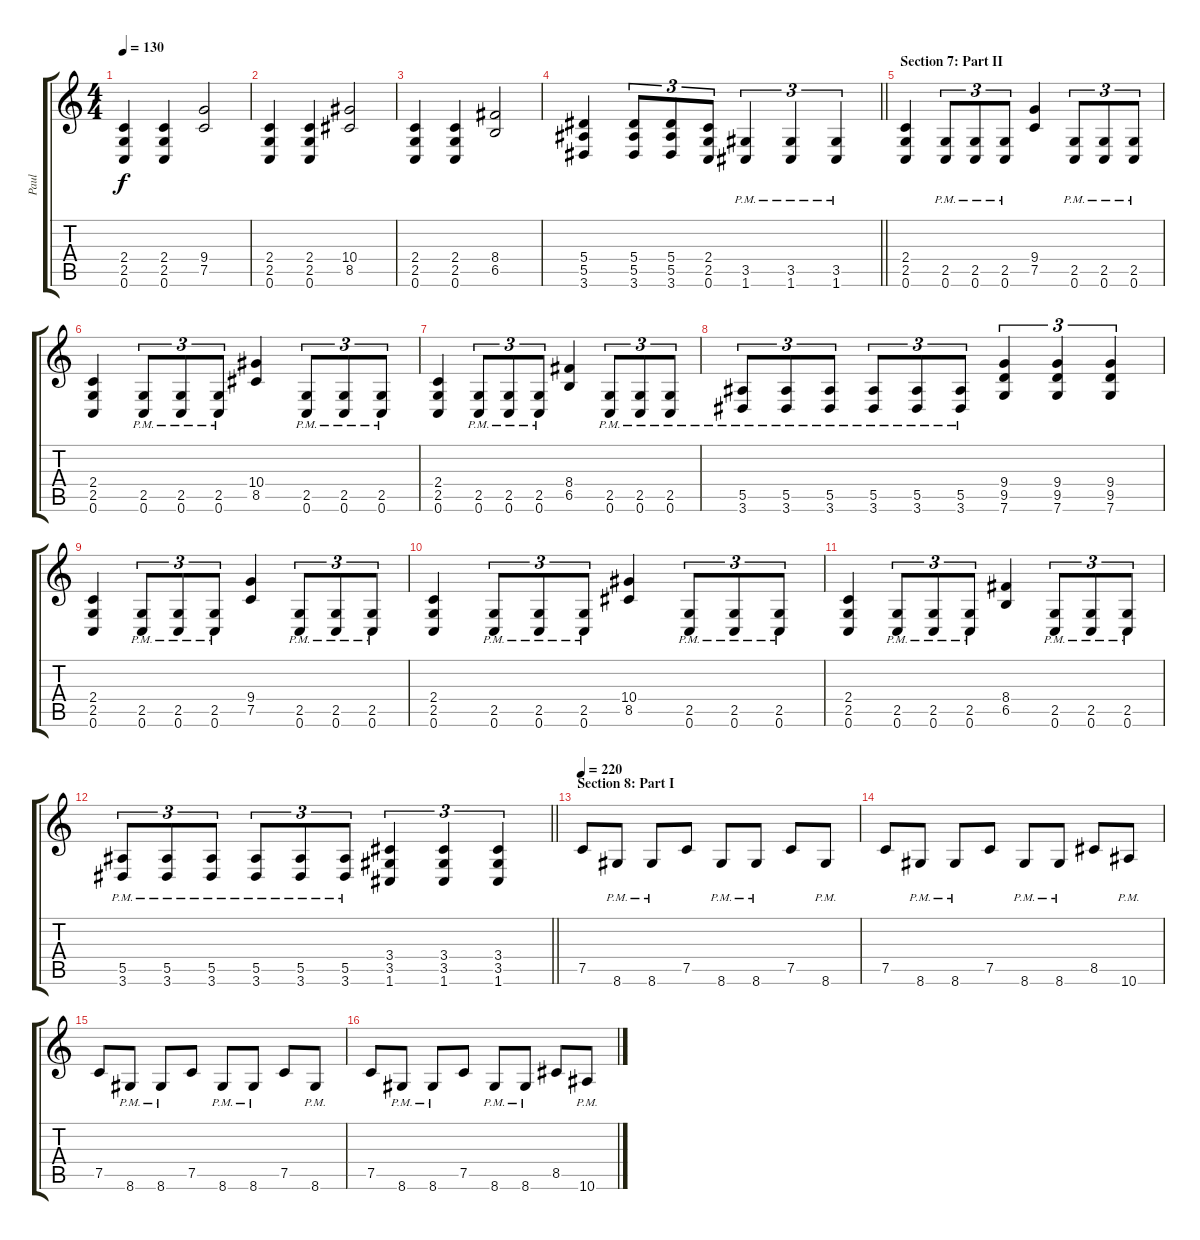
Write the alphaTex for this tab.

\track ("Paul" "Paul") {instrument distortionguitar}
\staff {score tabs}
\tuning (C4 G3 Eb3 Bb2 F2 C2) {hide}
\ts (4 4)
\tempo 130
\clef g2
\ks c
(2.4 2.5 0.6).4{dy f} (2.4 2.5 0.6).4 (9.4 7.5).2 |
(2.4 2.5 0.6).4 (2.4 2.5 0.6).4 (10.4 8.5).2 |
(2.4 2.5 0.6).4 (2.4 2.5 0.6).4 (8.4 6.5).2 |
\barLineRight lightlight
(5.4 5.5 3.6).4 (5.4 5.5 3.6).8{tu (3 2)} (5.4 5.5 3.6).8{tu (3 2)} (2.4 2.5 0.6).8{tu (3 2)} (3.5{pm} 1.6{pm}).4{tu (3 2)} (3.5{pm} 1.6{pm}).4{tu (3 2)} (3.5{pm} 1.6{pm}).4{tu (3 2)} |
\section ("" "Section 7: Part II")
(2.4 2.5 0.6).4 (2.5{pm} 0.6).8{tu (3 2)} (2.5{pm} 0.6{pm}).8{tu (3 2)} (2.5{pm} 0.6{pm}).8{tu (3 2)} (9.4 7.5).4 (2.5{pm} 0.6{pm}).8{tu (3 2)} (2.5{pm} 0.6{pm}).8{tu (3 2)} (2.5{pm} 0.6{pm}).8{tu (3 2)} |
(2.4 2.5 0.6).4 (2.5{pm} 0.6{pm}).8{tu (3 2)} (2.5{pm} 0.6{pm}).8{tu (3 2)} (2.5{pm} 0.6{pm}).8{tu (3 2)} (10.4 8.5).4 (2.5{pm} 0.6{pm}).8{tu (3 2)} (2.5{pm} 0.6{pm}).8{tu (3 2)} (2.5{pm} 0.6{pm}).8{tu (3 2)} |
(2.4 2.5 0.6).4 (2.5{pm} 0.6{pm}).8{tu (3 2)} (2.5{pm} 0.6{pm}).8{tu (3 2)} (2.5{pm} 0.6{pm}).8{tu (3 2)} (8.4 6.5).4 (2.5{pm} 0.6{pm}).8{tu (3 2)} (2.5{pm} 0.6{pm}).8{tu (3 2)} (2.5{pm} 0.6{pm}).8{tu (3 2)} |
(5.5{pm} 3.6{pm}).8{tu (3 2)} (5.5{pm} 3.6{pm}).8{tu (3 2)} (5.5{pm} 3.6{pm}).8{tu (3 2)} (5.5{pm} 3.6{pm}).8{tu (3 2)} (5.5{pm} 3.6{pm}).8{tu (3 2)} (5.5{pm} 3.6{pm}).8{tu (3 2)} (9.4 9.5 7.6).4{tu (3 2)} (9.4 9.5 7.6).4{tu (3 2)} (9.4 9.5 7.6).4{tu (3 2)} |
(2.4 2.5 0.6).4 (2.5{pm} 0.6).8{tu (3 2)} (2.5{pm} 0.6{pm}).8{tu (3 2)} (2.5{pm} 0.6{pm}).8{tu (3 2)} (9.4 7.5).4 (2.5{pm} 0.6{pm}).8{tu (3 2)} (2.5{pm} 0.6{pm}).8{tu (3 2)} (2.5{pm} 0.6{pm}).8{tu (3 2)} |
(2.4 2.5 0.6).4 (2.5{pm} 0.6{pm}).8{tu (3 2)} (2.5{pm} 0.6{pm}).8{tu (3 2)} (2.5{pm} 0.6{pm}).8{tu (3 2)} (10.4 8.5).4 (2.5{pm} 0.6{pm}).8{tu (3 2)} (2.5{pm} 0.6{pm}).8{tu (3 2)} (2.5{pm} 0.6{pm}).8{tu (3 2)} |
(2.4 2.5 0.6).4 (2.5{pm} 0.6{pm}).8{tu (3 2)} (2.5{pm} 0.6{pm}).8{tu (3 2)} (2.5{pm} 0.6{pm}).8{tu (3 2)} (8.4 6.5).4 (2.5{pm} 0.6{pm}).8{tu (3 2)} (2.5{pm} 0.6{pm}).8{tu (3 2)} (2.5{pm} 0.6{pm}).8{tu (3 2)} |
\barLineRight lightlight
(5.5{pm} 3.6{pm}).8{tu (3 2)} (5.5{pm} 3.6{pm}).8{tu (3 2)} (5.5{pm} 3.6{pm}).8{tu (3 2)} (5.5{pm} 3.6{pm}).8{tu (3 2)} (5.5{pm} 3.6{pm}).8{tu (3 2)} (5.5{pm} 3.6{pm}).8{tu (3 2)} (3.4 3.5 1.6).4{tu (3 2)} (3.4 3.5 1.6).4{tu (3 2)} (3.4 3.5 1.6).4{tu (3 2)} |
\section ("" "Section 8: Part I")
\tempo 220
7.5.8 8.6{pm}.8 8.6{pm}.8 7.5.8 8.6{pm}.8 8.6{pm}.8 7.5.8 8.6{pm}.8 |
7.5.8 8.6{pm}.8 8.6{pm}.8 7.5.8 8.6{pm}.8 8.6{pm}.8 8.5.8 10.6{pm}.8 |
7.5.8 8.6{pm}.8 8.6{pm}.8 7.5.8 8.6{pm}.8 8.6{pm}.8 7.5.8 8.6{pm}.8 |
7.5.8 8.6{pm}.8 8.6{pm}.8 7.5.8 8.6{pm}.8 8.6{pm}.8 8.5.8 10.6{pm}.8
